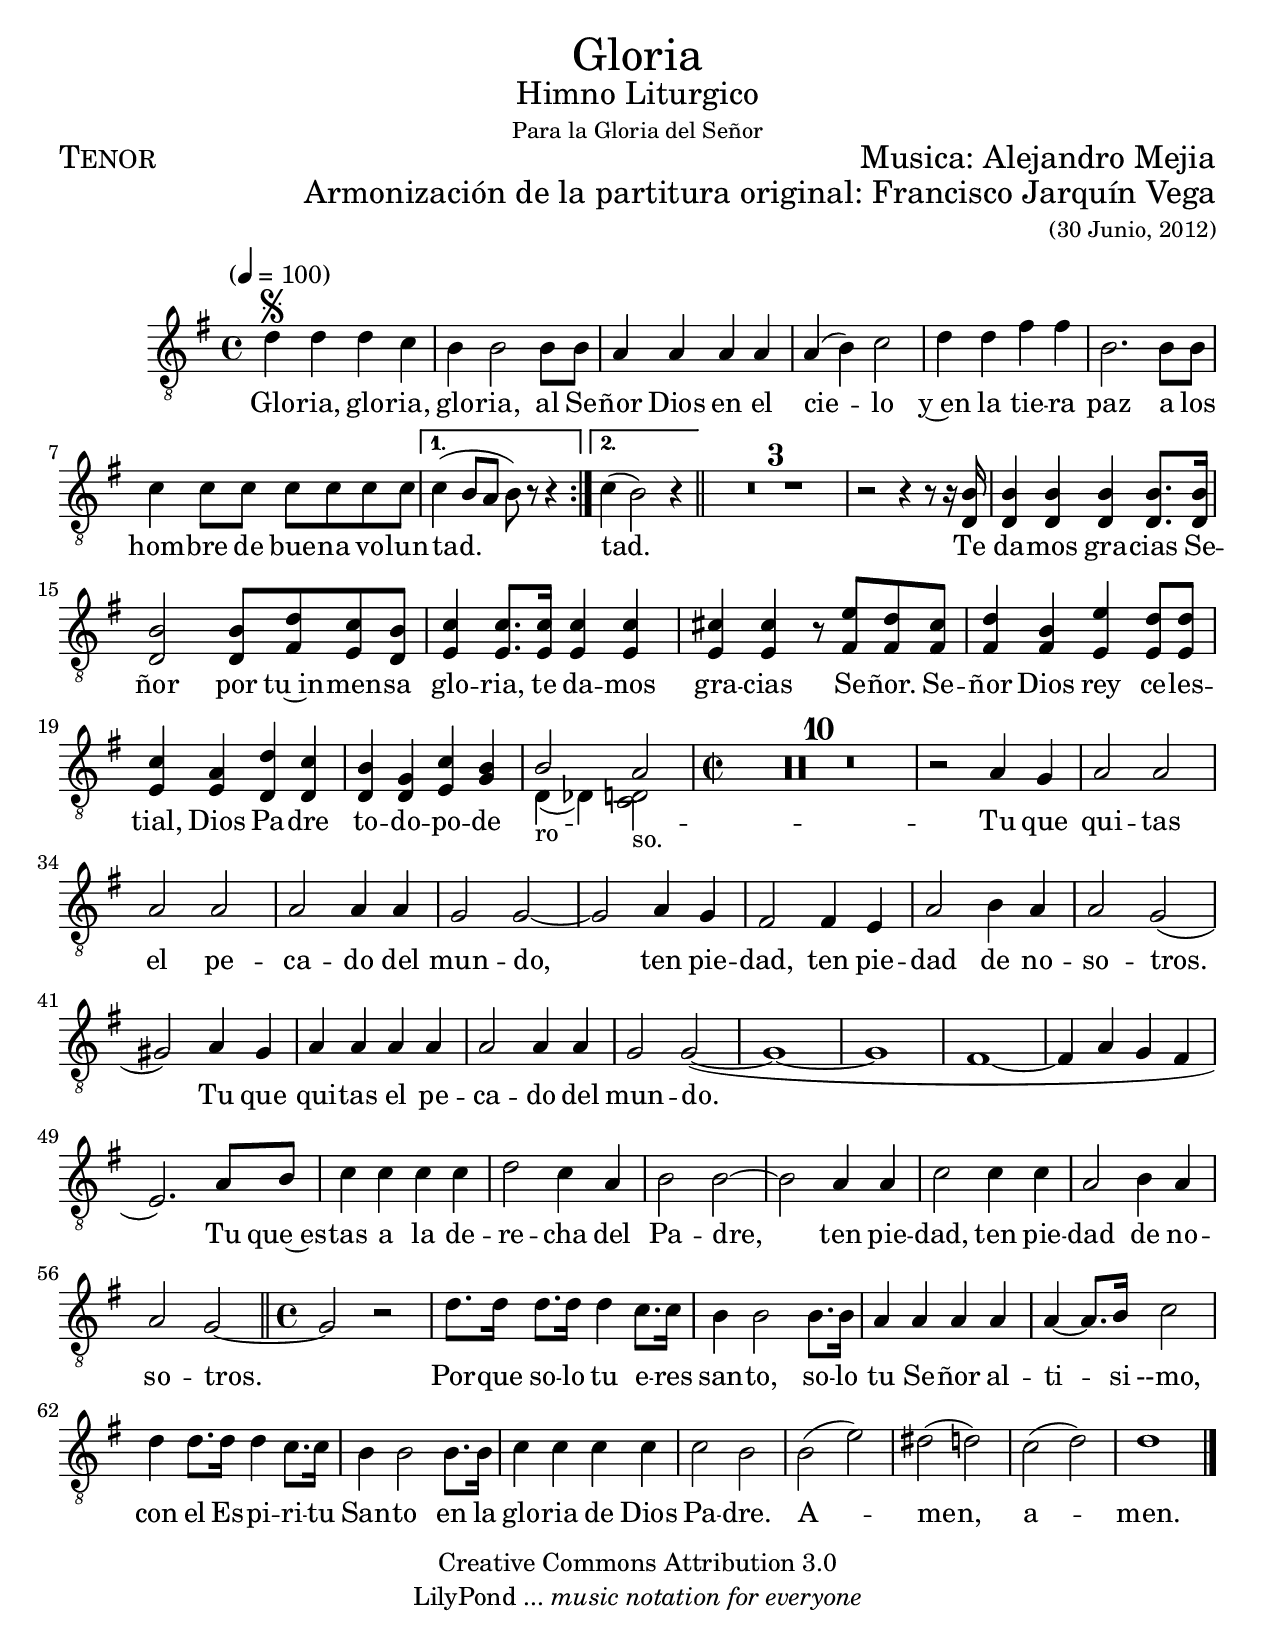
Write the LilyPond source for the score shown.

 % ****************************************************************
%       Gloria al Señor Dios - Tenor
%	by serach.sam@
% ****************************************************************
\language "espanol"
\version "2.19.49"

#(set-global-staff-size 22)

% --- Parametro globales
global = {
  \tempo "" 4=100
  \key sol \major
  \time 4/4
  \repeat volta 2 { s1*7 }
  \alternative {{ s1 }{ s1 }}
  \bar "||"
  s1*12
  \time 2/2
  s1*35
  \bar "||"
  \time 4/4
  s1*13
  \bar "|."
}

\markup { \fill-line { \center-column { \fontsize #5 "Gloria" \fontsize #2 "Himno Liturgico" \small "Para la Gloria del Señor" } } }
\markup { \fill-line { \fontsize #2 \smallCaps "Tenor" \fontsize #2 "Musica: Alejandro Mejia"  } }
\markup { \fill-line { " " \right-column { \fontsize #2 "Armonización de la partitura original: Francisco Jarquín Vega" \small "(30 Junio, 2012)" } } }

\header {
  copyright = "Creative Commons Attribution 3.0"
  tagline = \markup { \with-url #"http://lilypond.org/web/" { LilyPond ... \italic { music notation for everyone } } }
  breakbefore = ##t 
}

% --- Musica
tenor = \relative do' {
  \compressFullBarRests
  \dynamicUp
  \clef	"G_8"
  re4\segno re re do	        | %1
  si4 si2 si8 si                | %2
  la4 la la la                  | %3
  la4( si) do2                  | %4
  re4 re fas fas                | %5
  si,2. si8 si               	| %6
  do4 do8 do do do do do    	| %7
  do4( si8 la si) r r4          | %8
  do4(si2) r4                   | %9
  R1*3                          | %12
  r2 r4 r8 r16 <si re,>16       | %13
  <si re,>4 <si re,>4 <si re,>4 <si re,>8. <si re,>16| %14
  <si re,>2 <si re,>8 <re fas,> <do mi,> <si re,>| %15
  <do mi,>4 <do mi,>8. <do mi,>16 <do mi,>4 <do mi,>| %16
  <dos mi,>4 <dos mi,> r8 <mi fas,> <re fas,> <dos fas,>| %17
  <re fas,>4 <si fas> <mi mi,> <re mi,>8 <re mi,>| %18
  <do mi,>4 <la mi> <re re,> <do re,>| %19
  <si re,> <sol re> <do mi,> <si sol>| %20
  
  << { si2_"ro" la_"so." } \\ { re,4( reb) <do re>2 } >>
  %<si re,>2 <la re, do>2| %21
  
  R1*10                         | %31
  r2 la'4 sol                    | %32
  la2 la la la                  | %33
  la2 la4 la                    | %34
  sol2 sol~                     | %35
  sol2 la4 sol                  | %36
  fas2 fas4 mi                   | %37
  la2 si4 la                    | %38
  la2 sol2(                     | %39
  sols2) la4 sols               | %40
  la4 la la la                  | %41
  la2 la4 la                    | %42
  sol2 sol(~                    | %43
  sol1~                         | %44
  sol1                          | %45
  fas1~                         | %46
  fas4 la sol fas               | %47
  mi2.) la8 si                  | %48
  do4 do do do                  | %49
  re2 do4 la                    | %50
  si2 si~                       | %51
  si2 la4 la                    | %52
  do2 do4 do                    | %53
  la2 si4 la                    | %54
  la2 sol~                      | %55
  sol2 r                        | %56
  re'8. re16 re8. re16 re4 do8. do16| %57
  si4 si2 si8. si16             | %58
  la4 la la la                  | %59
  la4~ la8. si16 do2            | %60
  re4 re8. re16 re4 do8. do16   | %61
  si4 si2 si8. si16             | %62
  do4 do do do                  | %63
  do2 si                        | %64
  si2( mi)                      | %65
  res2( re)                     | %66
  do2( re)                      | %67
  re1                           | %68
}

% --- Letra
letra = \lyricmode {
  Glo -- ria, glo -- ria, glo -- ria, al Se -- ñor Dios en el cie -- lo
  y~en la tie -- ra paz a los hom -- bre de bue -- na vo -- lun -- tad. tad.
  Te da -- mos gra -- cias Se -- ñor por tu~in -- men -- sa glo -- ria,
  te da -- mos gra -- cias Se -- ñor.
  Se -- ñor Dios rey ce -- les -- tial, Dios Pa -- dre to -- do -- po -- de --
  Tu que qui -- tas el pe -- ca -- do del mun -- do, 
  ten pie -- dad, ten pie -- dad de no -- so -- tros.
  Tu que qui -- tas el pe -- ca -- do del mun -- do.
  Tu que~es -- tas a la de -- re -- cha del Pa -- dre, 
  ten pie -- dad, ten pie -- dad de no -- so -- tros.
  Por -- que so -- lo tu e -- res san -- to,
  so -- lo tu Se -- ñor al -- ti -- si --mo,
  con el Es -- pi -- ri -- tu San -- to en la glo -- ria de Dios Pa -- dre.
  A -- men, a -- men.
}

\score {
  <<
    \new Staff <<
        \new Voice = "voz" << \global \tenor >>
        \new Lyrics \lyricsto "voz" \letra
    >>
  >>
  \midi {}
  \layout {}
}

\paper {
  #(set-paper-size "letter")
}
